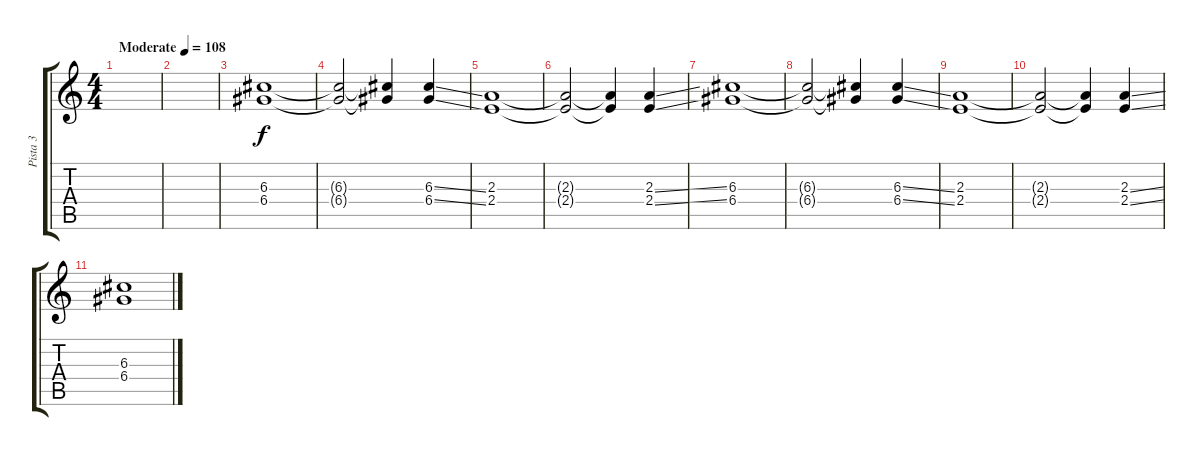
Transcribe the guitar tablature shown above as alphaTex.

\track ("Pista 3" "Pista 3") {instrument distortionguitar}
\staff {score tabs}
\tuning (E4 B3 G3 D3 A2 E2) {hide}
\ts (4 4)
\tempo (108 "Moderate")
\clef g2
\ks c
|
|
(6.3 6.4).1 |
(6.3{t} 6.4{t}).2 (6.3{t} 6.4{t}).4 (6.3{ss} 6.4{ss}).4 |
(2.3 2.4).1 |
(2.3{t} 2.4{t}).2 (2.3{t} 2.4{t}).4 (2.3{ss} 2.4{ss}).4 |
(6.3 6.4).1 |
(6.3{t} 6.4{t}).2 (6.3{t} 6.4{t}).4 (6.3{ss} 6.4{ss}).4 |
(2.3 2.4).1 |
(2.3{t} 2.4{t}).2 (2.3{t} 2.4{t}).4 (2.3{ss} 2.4{ss}).4 |
(6.3 6.4).1
